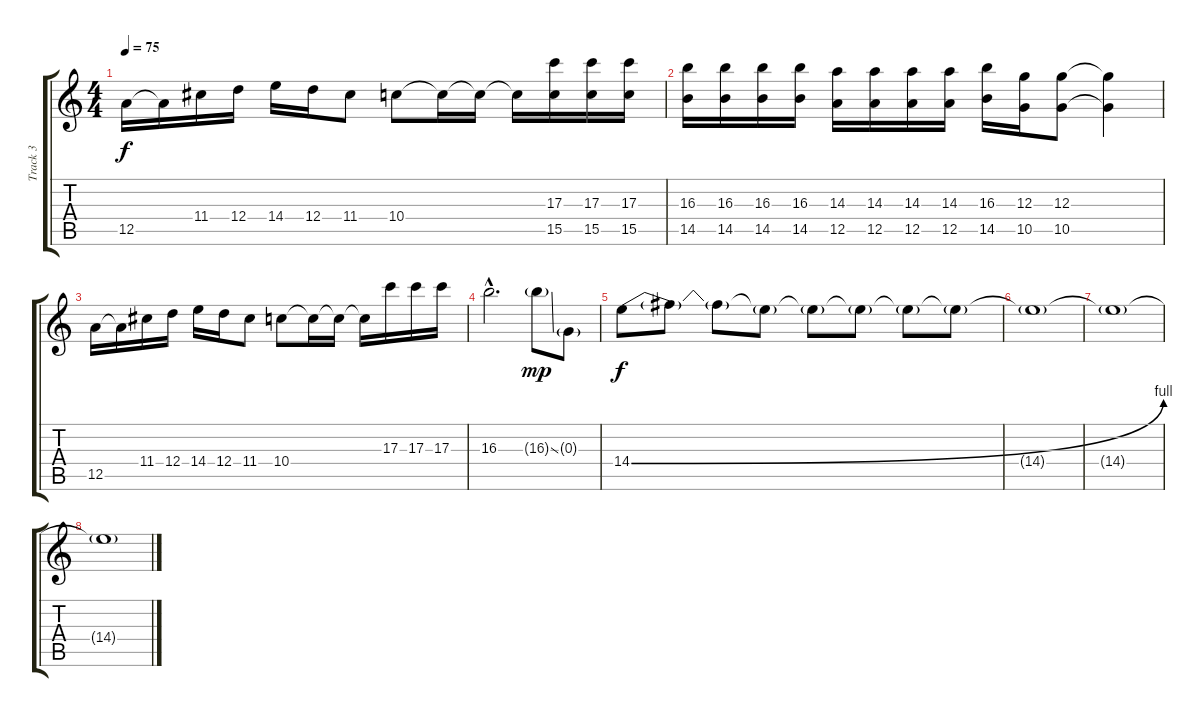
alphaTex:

\track ("Track 3" "Track 3") {instrument distortionguitar}
\staff {score tabs}
\tuning (E4 B3 G3 D3 A2 D2) {hide}
\ts (4 4)
\tempo 75
\clef g2
\ks c
12.5.16{dy f} 12.5{t}.16 11.4.16 12.4.16 14.4.16 12.4.16 11.4.8 10.4.8 10.4{t}.16 10.4{t}.16 10.4{t}.16 (17.3 15.5).16 (17.3 15.5).16 (17.3 15.5).16 |
(16.3 14.5).16 (16.3 14.5).16 (16.3 14.5).16 (16.3 14.5).16 (14.3 12.5).16 (14.3 12.5).16 (14.3 12.5).16 (14.3 12.5).16 (16.3 14.5).16 (12.3 10.5).16 (12.3 10.5).8 (12.3{t} 10.5{t}).4 |
12.5.16 12.5{t}.16 11.4.16 12.4.16 14.4.16 12.4.16 11.4.8 10.4.8 10.4{t}.16 10.4{t}.16 10.4{t}.16 17.3.16 17.3.16 17.3.16 |
16.3{hac}.2{d} 16.3{ss g}.8{dy mp} 0.3{g}.8{volume 0} |
14.4{be (bend 0 0 60 4)}.8{dy f volume 16} 14.4{t}.8{volume 8} 14.4{t}.8 14.4{t}.8 14.4{t}.8 14.4{t}.8 14.4{t}.8 14.4{t}.8 |
14.4{t}.1 |
14.4{t}.1{volume 2} |
14.4{t}.1
